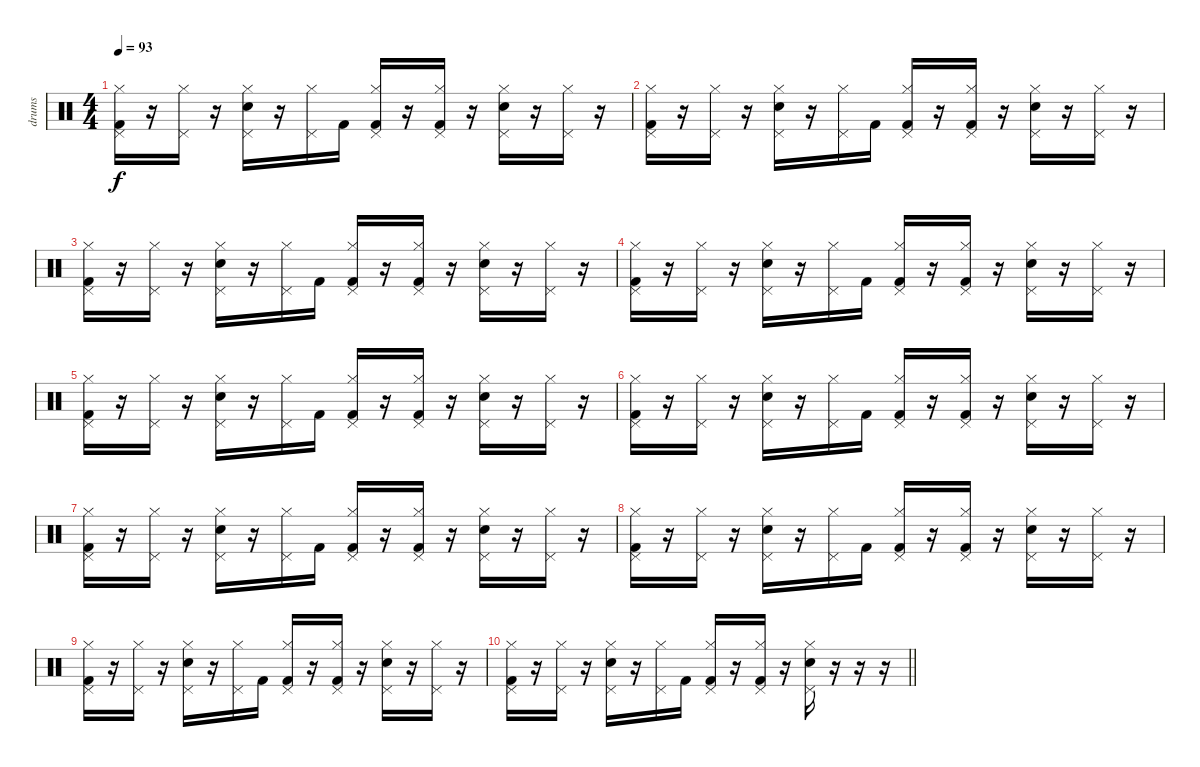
\track ("drums" "drums") {instrument percussion}
\staff {score}
\articulation defaults
\ts (4 4)
\tempo 93
\clef neutral
\ks c
("Kick (hit) 2" "Hi-Hat (closed)" "Pedal Hi-Hat (hit)").16{dy f} r.16 ("Hi-Hat (closed)" "Pedal Hi-Hat (hit)").16 r.16 ("Snare (hit) 2" "Hi-Hat (closed)" "Pedal Hi-Hat (hit)").16 r.16 ("Hi-Hat (closed)" "Pedal Hi-Hat (hit)").16 "Kick (hit) 2".16 ("Kick (hit) 2" "Hi-Hat (closed)" "Pedal Hi-Hat (hit)").16 r.16 ("Kick (hit) 2" "Hi-Hat (closed)" "Pedal Hi-Hat (hit)").16 r.16 ("Snare (hit) 2" "Hi-Hat (closed)" "Pedal Hi-Hat (hit)").16 r.16 ("Hi-Hat (closed)" "Pedal Hi-Hat (hit)").16 r.16 |
("Kick (hit) 2" "Hi-Hat (closed)" "Pedal Hi-Hat (hit)").16 r.16 ("Hi-Hat (closed)" "Pedal Hi-Hat (hit)").16 r.16 ("Snare (hit) 2" "Hi-Hat (closed)" "Pedal Hi-Hat (hit)").16 r.16 ("Hi-Hat (closed)" "Pedal Hi-Hat (hit)").16 "Kick (hit) 2".16 ("Kick (hit) 2" "Hi-Hat (closed)" "Pedal Hi-Hat (hit)").16 r.16 ("Kick (hit) 2" "Hi-Hat (closed)" "Pedal Hi-Hat (hit)").16 r.16 ("Snare (hit) 2" "Hi-Hat (closed)" "Pedal Hi-Hat (hit)").16 r.16 ("Hi-Hat (closed)" "Pedal Hi-Hat (hit)").16 r.16 |
("Kick (hit) 2" "Hi-Hat (closed)" "Pedal Hi-Hat (hit)").16 r.16 ("Hi-Hat (closed)" "Pedal Hi-Hat (hit)").16 r.16 ("Snare (hit) 2" "Hi-Hat (closed)" "Pedal Hi-Hat (hit)").16 r.16 ("Hi-Hat (closed)" "Pedal Hi-Hat (hit)").16 "Kick (hit) 2".16 ("Kick (hit) 2" "Hi-Hat (closed)" "Pedal Hi-Hat (hit)").16 r.16 ("Kick (hit) 2" "Hi-Hat (closed)" "Pedal Hi-Hat (hit)").16 r.16 ("Snare (hit) 2" "Hi-Hat (closed)" "Pedal Hi-Hat (hit)").16 r.16 ("Hi-Hat (closed)" "Pedal Hi-Hat (hit)").16 r.16 |
("Kick (hit) 2" "Hi-Hat (closed)" "Pedal Hi-Hat (hit)").16 r.16 ("Hi-Hat (closed)" "Pedal Hi-Hat (hit)").16 r.16 ("Snare (hit) 2" "Hi-Hat (closed)" "Pedal Hi-Hat (hit)").16 r.16 ("Hi-Hat (closed)" "Pedal Hi-Hat (hit)").16 "Kick (hit) 2".16 ("Kick (hit) 2" "Hi-Hat (closed)" "Pedal Hi-Hat (hit)").16 r.16 ("Kick (hit) 2" "Hi-Hat (closed)" "Pedal Hi-Hat (hit)").16 r.16 ("Snare (hit) 2" "Hi-Hat (closed)" "Pedal Hi-Hat (hit)").16 r.16 ("Hi-Hat (closed)" "Pedal Hi-Hat (hit)").16 r.16 |
("Kick (hit) 2" "Hi-Hat (closed)" "Pedal Hi-Hat (hit)").16 r.16 ("Hi-Hat (closed)" "Pedal Hi-Hat (hit)").16 r.16 ("Snare (hit) 2" "Hi-Hat (closed)" "Pedal Hi-Hat (hit)").16 r.16 ("Hi-Hat (closed)" "Pedal Hi-Hat (hit)").16 "Kick (hit) 2".16 ("Kick (hit) 2" "Hi-Hat (closed)" "Pedal Hi-Hat (hit)").16 r.16 ("Kick (hit) 2" "Hi-Hat (closed)" "Pedal Hi-Hat (hit)").16 r.16 ("Snare (hit) 2" "Hi-Hat (closed)" "Pedal Hi-Hat (hit)").16 r.16 ("Hi-Hat (closed)" "Pedal Hi-Hat (hit)").16 r.16 |
("Kick (hit) 2" "Hi-Hat (closed)" "Pedal Hi-Hat (hit)").16 r.16 ("Hi-Hat (closed)" "Pedal Hi-Hat (hit)").16 r.16 ("Snare (hit) 2" "Hi-Hat (closed)" "Pedal Hi-Hat (hit)").16 r.16 ("Hi-Hat (closed)" "Pedal Hi-Hat (hit)").16 "Kick (hit) 2".16 ("Kick (hit) 2" "Hi-Hat (closed)" "Pedal Hi-Hat (hit)").16 r.16 ("Kick (hit) 2" "Hi-Hat (closed)" "Pedal Hi-Hat (hit)").16 r.16 ("Snare (hit) 2" "Hi-Hat (closed)" "Pedal Hi-Hat (hit)").16 r.16 ("Hi-Hat (closed)" "Pedal Hi-Hat (hit)").16 r.16 |
("Kick (hit) 2" "Hi-Hat (closed)" "Pedal Hi-Hat (hit)").16 r.16 ("Hi-Hat (closed)" "Pedal Hi-Hat (hit)").16 r.16 ("Snare (hit) 2" "Hi-Hat (closed)" "Pedal Hi-Hat (hit)").16 r.16 ("Hi-Hat (closed)" "Pedal Hi-Hat (hit)").16 "Kick (hit) 2".16 ("Kick (hit) 2" "Hi-Hat (closed)" "Pedal Hi-Hat (hit)").16 r.16 ("Kick (hit) 2" "Hi-Hat (closed)" "Pedal Hi-Hat (hit)").16 r.16 ("Snare (hit) 2" "Hi-Hat (closed)" "Pedal Hi-Hat (hit)").16 r.16 ("Hi-Hat (closed)" "Pedal Hi-Hat (hit)").16 r.16 |
("Kick (hit) 2" "Hi-Hat (closed)" "Pedal Hi-Hat (hit)").16 r.16 ("Hi-Hat (closed)" "Pedal Hi-Hat (hit)").16 r.16 ("Snare (hit) 2" "Hi-Hat (closed)" "Pedal Hi-Hat (hit)").16 r.16 ("Hi-Hat (closed)" "Pedal Hi-Hat (hit)").16 "Kick (hit) 2".16 ("Kick (hit) 2" "Hi-Hat (closed)" "Pedal Hi-Hat (hit)").16 r.16 ("Kick (hit) 2" "Hi-Hat (closed)" "Pedal Hi-Hat (hit)").16 r.16 ("Snare (hit) 2" "Hi-Hat (closed)" "Pedal Hi-Hat (hit)").16 r.16 ("Hi-Hat (closed)" "Pedal Hi-Hat (hit)").16 r.16 |
("Kick (hit) 2" "Hi-Hat (closed)" "Pedal Hi-Hat (hit)").16 r.16 ("Hi-Hat (closed)" "Pedal Hi-Hat (hit)").16 r.16 ("Snare (hit) 2" "Hi-Hat (closed)" "Pedal Hi-Hat (hit)").16 r.16 ("Hi-Hat (closed)" "Pedal Hi-Hat (hit)").16 "Kick (hit) 2".16 ("Kick (hit) 2" "Hi-Hat (closed)" "Pedal Hi-Hat (hit)").16 r.16 ("Kick (hit) 2" "Hi-Hat (closed)" "Pedal Hi-Hat (hit)").16 r.16 ("Snare (hit) 2" "Hi-Hat (closed)" "Pedal Hi-Hat (hit)").16 r.16 ("Hi-Hat (closed)" "Pedal Hi-Hat (hit)").16 r.16 |
\barLineRight lightlight
("Kick (hit) 2" "Hi-Hat (closed)" "Pedal Hi-Hat (hit)").16 r.16 ("Hi-Hat (closed)" "Pedal Hi-Hat (hit)").16 r.16 ("Snare (hit) 2" "Hi-Hat (closed)" "Pedal Hi-Hat (hit)").16 r.16 ("Hi-Hat (closed)" "Pedal Hi-Hat (hit)").16 "Kick (hit) 2".16 ("Kick (hit) 2" "Hi-Hat (closed)" "Pedal Hi-Hat (hit)").16 r.16 ("Kick (hit) 2" "Hi-Hat (closed)" "Pedal Hi-Hat (hit)").16 r.16 ("Snare (hit) 2" "Hi-Hat (closed)" "Pedal Hi-Hat (hit)").16 r.16 r.16 r.16
